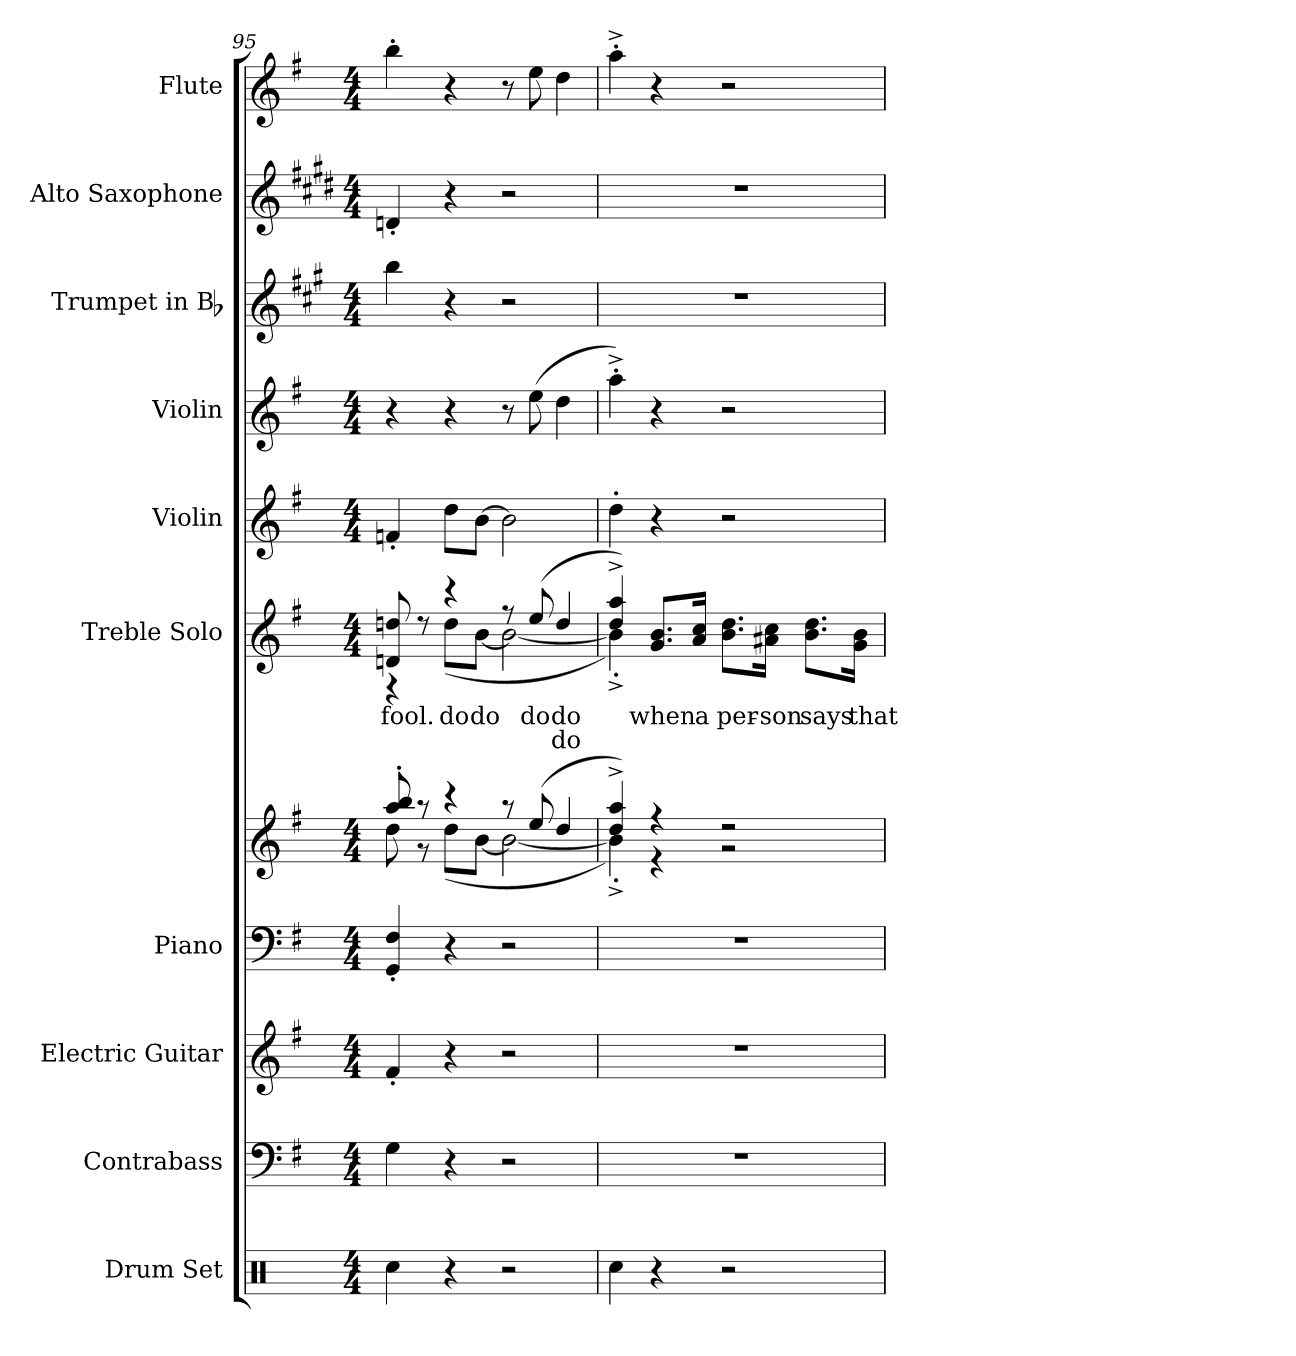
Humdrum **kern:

**kern	**kern	**kern	**kern	**kern	**kern	**text	**text	**kern	**kern	**kern	**kern	**kern
*part10	*part9	*part8	*part7	*part7	*part6	*part6	*part6	*part5	*part4	*part3	*part2	*part1
*staff11	*staff10	*staff9	*staff8	*staff7	*staff6	*staff6	*staff6	*staff5	*staff4	*staff3	*staff2	*staff1
*I"Drum Set	*I"Contrabass	*I"Electric Guitar	*I"Piano	*	*I"Treble Solo	*	*	*I"Violin	*I"Violin	*I"Trumpet in Bb	*I"Alto Saxophone	*I"Flute
*I'Dr.	*I'Cb.	*I'E. Gtr.	*I'Pno.	*	*I'Tr. Solo	*	*	*I'Vln.	*I'Vln.	*I'Tpt.	*I'Alto Sax.	*I'Fl.
*clefX	*clefF4	*clefG2	*clefF4	*clefG2	*clefG2	*	*	*clefG2	*clefG2	*clefG2	*clefG2	*clefG2
*	*ITrd7c12	*ITrd7c12	*	*	*	*	*	*	*	*ITrd1c2	*ITrd5c9	*
*k[]	*k[f#]	*k[f#]	*k[f#]	*k[f#]	*k[f#]	*	*	*k[f#]	*k[f#]	*k[f#]	*k[f#]	*k[f#]
*C:	*G:	*G:	*G:	*G:	*G:	*	*	*G:	*G:	*G:	*G:	*G:
*M4/4	*M4/4	*M4/4	*M4/4	*M4/4	*M4/4	*	*	*M4/4	*M4/4	*M4/4	*M4/4	*M4/4
=95	=95	=95	=95	=95	=95	=95	=95	=95	=95	=95	=95	=95
*	*	*	*	*^	*	*	*	*	*	*	*	*
!	!	!	!	!	!	!	!LO:LY:b:color=#000000	!	!	!	!	!	!
*	*	*	*	*	*	*^	*	*	*	*	*	*	*
4Rcci\	4GGi\	4F#'i/	4GGi/' 4F#i'	8aai/' 8bbi'	8ddi\	8dni/ 8ddni	4r	fool.	.	4fn'i/	4r	4aai\	4Fn'i/	4bb'i\
.	.	.	.	8r	8r	8r	.	.	.	.	.	.	.	.
!	!	!	!	!	!	!	!	!LO:LY:b:color=#000000	!	!	!	!	!	!
4r	4r	4r	4r	4r	(8ddi\L	4r	(8ddi\L	do	.	8ddi\L	4r	4r	4r	4r
!	!	!	!	!	!	!	!	!LO:LY:b:color=#000000	!	!	!	!	!	!
.	.	.	.	.	[<8bi\J	.	[<8bi\J	do	.	[>8bi\J	.	.	.	.
2r	2r	2r	2r	8r	2bi\_<	8r	2bi\_<	.	.	2bi\]	8r	2r	2r	8r
!	!	!	!	!	!	!	!	!LO:LY:a:color=#000000	!	!	!	!	!	!
.	.	.	.	(8eei/	.	(8eei/	.	do	.	.	(8eei\	.	.	8eei\
!	!	!	!	!	!	!	!	!LO:LY:a:color=#000000	!LO:LY:a:color=#000000	!	!	!	!	!
.	.	.	.	4ddi/	.	4ddi/	.	do	do	.	4ddi\	.	.	4ddi\
!!LO:PB:g=z
=96	=96	=96	=96	=96	=96	=96	=96	=96	=96	=96	=96	=96	=96	=96
4Rcci\	1r	1r	1r	4ddi/^ 4aai^)	4b'^i\])	4ddi/^ 4aai^)	4b'^i\])	.	.	4dd'i\	4aa'^i\)	1r	1r	4aa'^i\
!	!	!	!	!	!	!	!	!LO:LY:b:color=#000000	!	!	!	!	!	!
4r	.	.	.	4r	4r	8.gi/ 8.biL	2.ryy	when	.	4r	4r	.	.	4r
!	!	!	!	!	!	!	!	!LO:LY:b:color=#000000	!	!	!	!	!	!
.	.	.	.	.	.	16ai/ 16cciJk	.	a	.	.	.	.	.	.
!	!	!	!	!	!	!	!	!LO:LY:b:color=#000000	!	!	!	!	!	!
2r	.	.	.	2r	2r	8.bi\ 8.ddiL	.	per-	.	2r	2r	.	.	2r
!	!	!	!	!	!	!	!	!LO:LY:b:color=#000000	!	!	!	!	!	!
.	.	.	.	.	.	16a#Xi\ 16cciJk	.	-son	.	.	.	.	.	.
!	!	!	!	!	!	!	!	!LO:LY:b:color=#000000	!	!	!	!	!	!
.	.	.	.	.	.	8.bi\ 8.ddiL	.	says	.	.	.	.	.	.
!	!	!	!	!	!	!	!	!LO:LY:b:color=#000000	!	!	!	!	!	!
.	.	.	.	.	.	16gi\ 16biJk	.	that	.	.	.	.	.	.
*	*	*	*	*v	*v	*	*	*	*	*	*	*	*	*
*	*	*	*	*	*v	*v	*	*	*	*	*	*	*
=	=	=	=	=	=	=	=	=	=	=	=	=
*-	*-	*-	*-	*-	*-	*-	*-	*-	*-	*-	*-	*-
